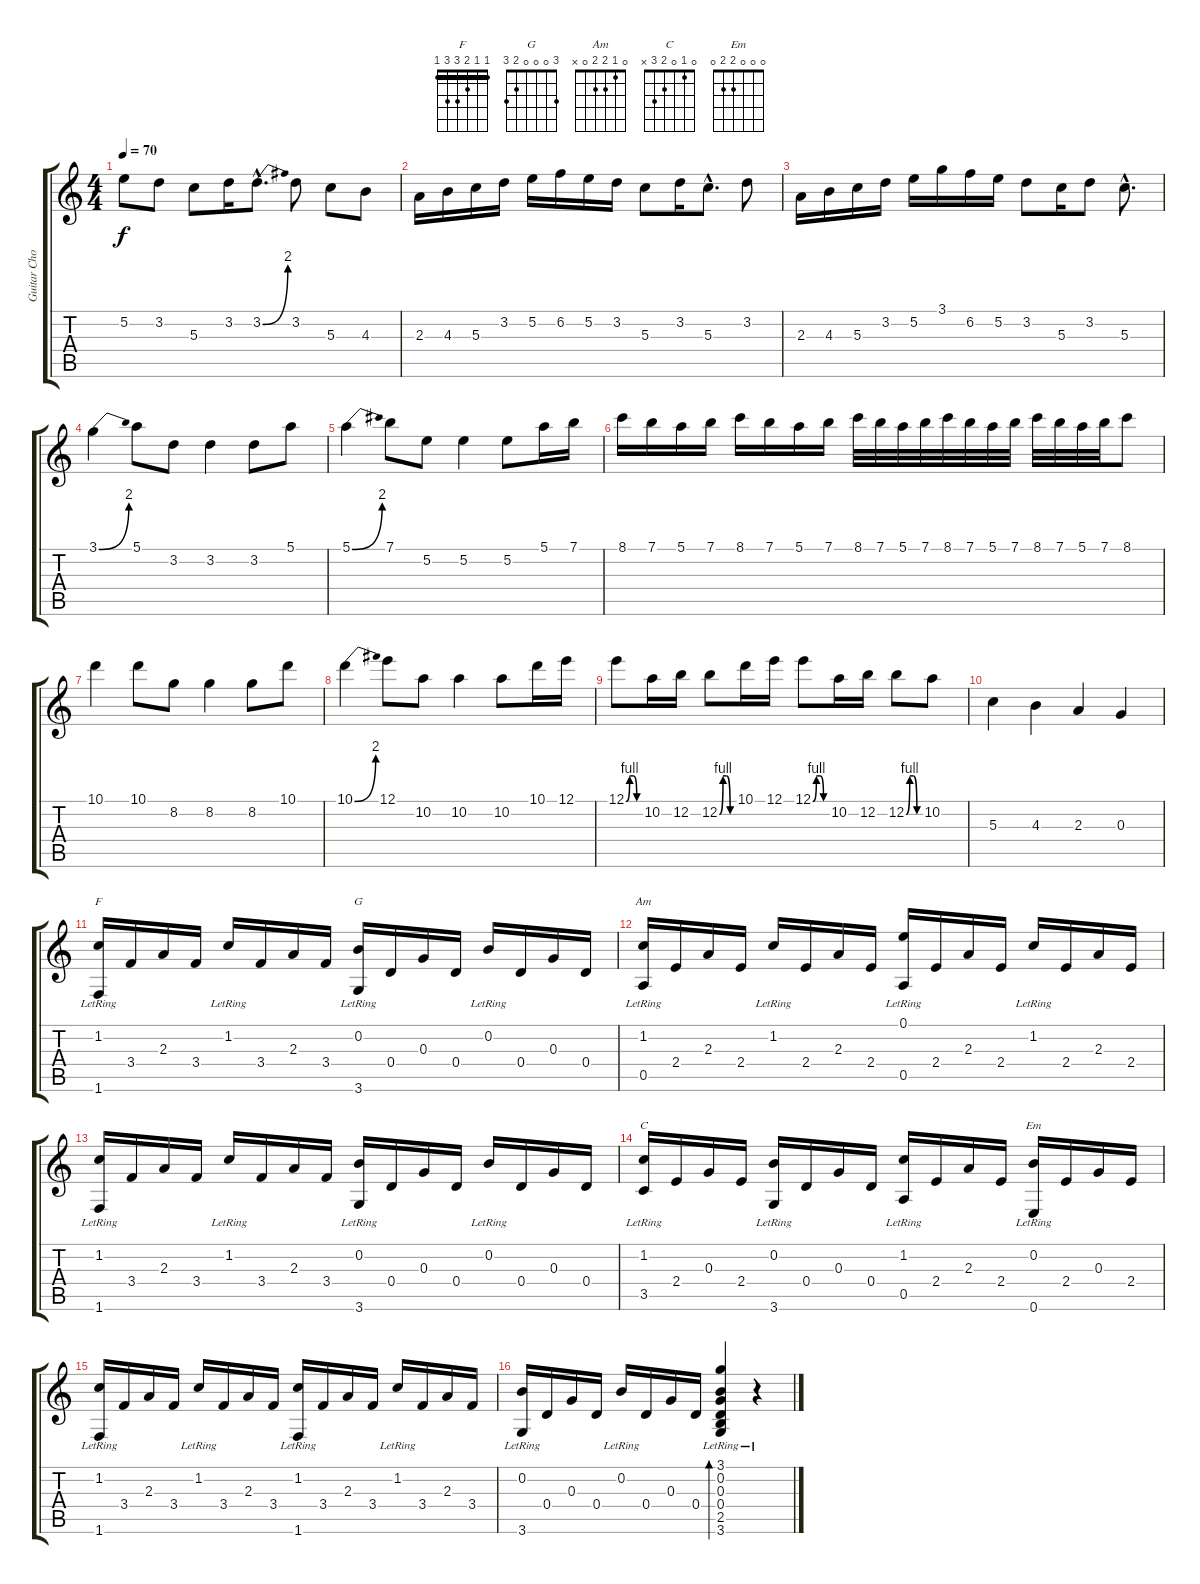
\track ("Guitar Chord" "Guitar Cho") {instrument acousticguitarsteel}
\staff {score tabs}
\tuning (E4 B3 G3 D3 A2 E2) {hide}
\chord ("F" 1 1 2 3 3 1) {barre 1}
\chord ("G" 3 0 0 0 2 3)
\chord ("Am" 0 1 2 2 0 x)
\chord ("C" 0 1 0 2 3 x)
\chord ("Em" 0 0 0 2 2 0)
\ts (4 4)
\tempo 70
\clef g2
\ks c
5.2.8{dy f} 3.2.8 5.3.8 3.2.16 3.2{be (bend 0 0 60 8) hac}.8{d} 3.2.8 5.3.8 4.3.8 |
2.3.16 4.3.16 5.3.16 3.2.16 5.2.16 6.2.16 5.2.16 3.2.16 5.3.8 3.2.16 5.3{hac}.8{d} 3.2.8 |
2.3.16 4.3.16 5.3.16 3.2.16 5.2.16 3.1.16 6.2.16 5.2.16 3.2.8 5.3.16 3.2.8 5.3{hac}.8{d} |
3.1{be (bend 0 0 60 8)}.4 5.1.8 3.2.8 3.2.4 3.2.8 5.1.8 |
5.1{be (bend 0 0 60 8)}.4 7.1.8 5.2.8 5.2.4 5.2.8 5.1.16 7.1.16 |
8.1.16 7.1.16 5.1.16 7.1.16 8.1.16 7.1.16 5.1.16 7.1.16 8.1.32 7.1.32 5.1.32 7.1.32 8.1.32 7.1.32 5.1.32 7.1.32 8.1.32 7.1.32 5.1.32 7.1.32 8.1.8 |
10.1.4 10.1.8 8.2.8 8.2.4 8.2.8 10.1.8 |
10.1{be (bend 0 0 60 8)}.4 12.1.8 10.2.8 10.2.4 10.2.8 10.1.16 12.1.16 |
12.1{be (custom 0 0 15 4 30 4 45 0 60 0)}.8 10.2.16 12.2.16 12.2{be (custom 0 0 15 4 30 4 45 0 60 0)}.8 10.1.16 12.1.16 12.1{be (custom 0 0 15 4 30 4 45 0 60 0)}.8 10.2.16 12.2.16 12.2{be (custom 0 0 15 4 30 4 45 0 60 0)}.8 10.2.8 |
5.3.4 4.3.4 2.3.4 0.3.4 |
(1.2{lr} 1.6{lr}).16{ch "F"} 3.4.16 2.3.16 3.4.16 1.2{lr}.16 3.4.16 2.3.16 3.4.16 (0.2{lr} 3.6{lr}).16{ch "G"} 0.4.16 0.3.16 0.4.16 0.2{lr}.16 0.4.16 0.3.16 0.4.16 |
(1.2{lr} 0.5{lr}).16{ch "Am"} 2.4.16 2.3.16 2.4.16 1.2{lr}.16 2.4.16 2.3.16 2.4.16 (0.1{lr} 0.5{lr}).16 2.4.16 2.3.16 2.4.16 1.2{lr}.16 2.4.16 2.3.16 2.4.16 |
(1.2{lr} 1.6{lr}).16 3.4.16 2.3.16 3.4.16 1.2{lr}.16 3.4.16 2.3.16 3.4.16 (0.2{lr} 3.6{lr}).16 0.4.16 0.3.16 0.4.16 0.2{lr}.16 0.4.16 0.3.16 0.4.16 |
(1.2{lr} 3.5{lr}).16{ch "C"} 2.4.16 0.3.16 2.4.16 (0.2{lr} 3.6{lr}).16 0.4.16 0.3.16 0.4.16 (1.2{lr} 0.5{lr}).16 2.4.16 2.3.16 2.4.16 (0.2{lr} 0.6{lr}).16{ch "Em"} 2.4.16 0.3.16 2.4.16 |
(1.2{lr} 1.6{lr}).16 3.4.16 2.3.16 3.4.16 1.2{lr}.16 3.4.16 2.3.16 3.4.16 (1.2{lr} 1.6{lr}).16 3.4.16 2.3.16 3.4.16 1.2{lr}.16 3.4.16 2.3.16 3.4.16 |
(0.2{lr} 3.6{lr}).16 0.4.16 0.3.16 0.4.16 0.2{lr}.16 0.4.16 0.3.16 0.4.16 (3.1 0.2 0.3 0.4 2.5{lr} 3.6).4{bd 60} r.4
